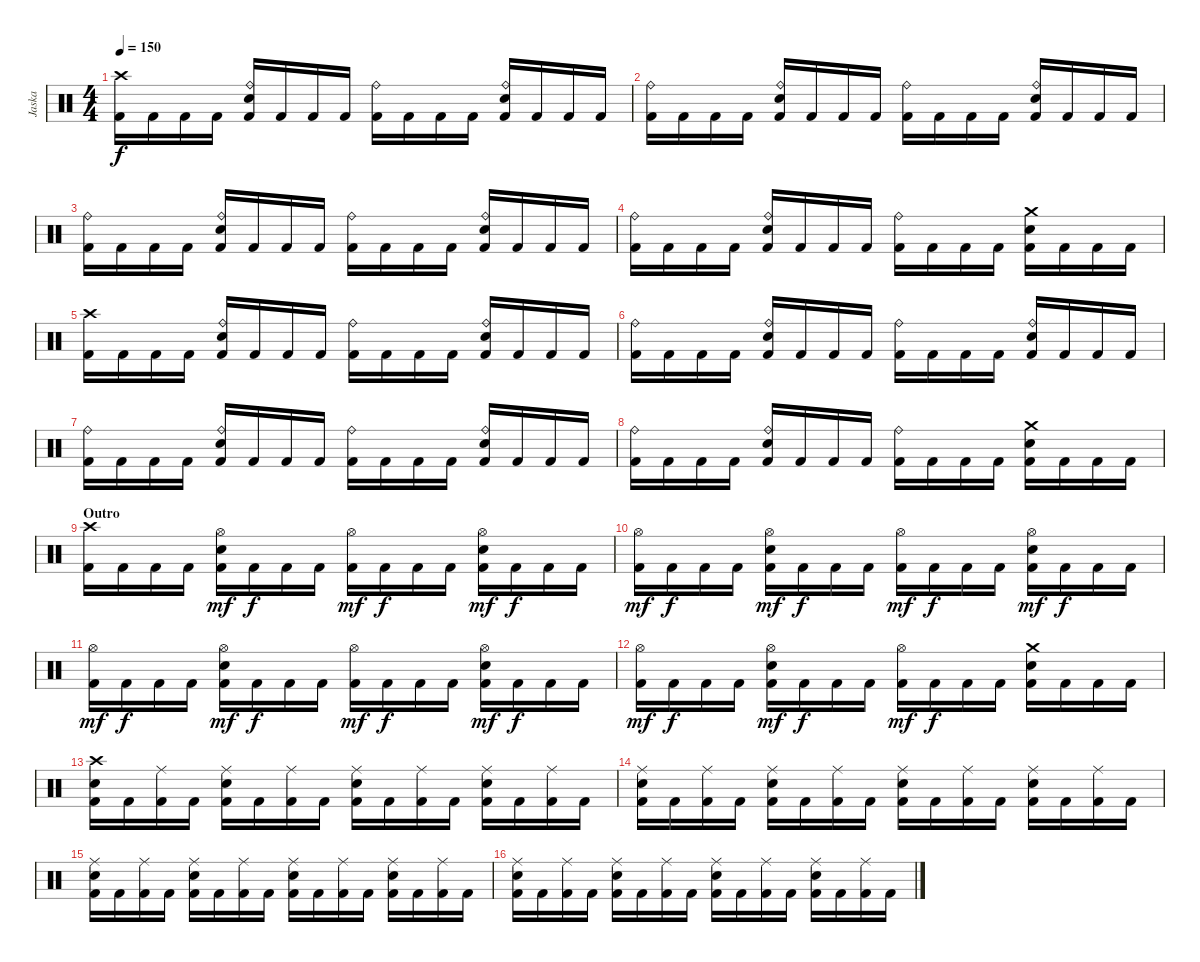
\track ("Jaska" "Jaska") {instrument percussion}
\staff {score}
\articulation defaults
\ts (4 4)
\tempo 150
\clef neutral
\ks c
("Crash high (hit)" "Kick (hit) 2").16{dy f} "Kick (hit) 2".16 "Kick (hit) 2".16 "Kick (hit) 2".16 ("Ride (bell)" "Snare (hit) 2" "Kick (hit) 2").16 "Kick (hit) 2".16 "Kick (hit) 2".16 "Kick (hit) 2".16 ("Ride (bell)" "Kick (hit) 2").16 "Kick (hit) 2".16 "Kick (hit) 2".16 "Kick (hit) 2".16 ("Ride (bell)" "Snare (hit) 2" "Kick (hit) 2").16 "Kick (hit) 2".16 "Kick (hit) 2".16 "Kick (hit) 2".16 |
("Ride (bell)" "Kick (hit) 2").16 "Kick (hit) 2".16 "Kick (hit) 2".16 "Kick (hit) 2".16 ("Ride (bell)" "Snare (hit) 2" "Kick (hit) 2").16 "Kick (hit) 2".16 "Kick (hit) 2".16 "Kick (hit) 2".16 ("Ride (bell)" "Kick (hit) 2").16 "Kick (hit) 2".16 "Kick (hit) 2".16 "Kick (hit) 2".16 ("Ride (bell)" "Snare (hit) 2" "Kick (hit) 2").16 "Kick (hit) 2".16 "Kick (hit) 2".16 "Kick (hit) 2".16 |
("Ride (bell)" "Kick (hit) 2").16 "Kick (hit) 2".16 "Kick (hit) 2".16 "Kick (hit) 2".16 ("Ride (bell)" "Snare (hit) 2" "Kick (hit) 2").16 "Kick (hit) 2".16 "Kick (hit) 2".16 "Kick (hit) 2".16 ("Ride (bell)" "Kick (hit) 2").16 "Kick (hit) 2".16 "Kick (hit) 2".16 "Kick (hit) 2".16 ("Ride (bell)" "Snare (hit) 2" "Kick (hit) 2").16 "Kick (hit) 2".16 "Kick (hit) 2".16 "Kick (hit) 2".16 |
("Ride (bell)" "Kick (hit) 2").16 "Kick (hit) 2".16 "Kick (hit) 2".16 "Kick (hit) 2".16 ("Ride (bell)" "Snare (hit) 2" "Kick (hit) 2").16 "Kick (hit) 2".16 "Kick (hit) 2".16 "Kick (hit) 2".16 ("Ride (bell)" "Kick (hit) 2").16 "Kick (hit) 2".16 "Kick (hit) 2".16 "Kick (hit) 2".16 ("Crash medium (hit)" "Snare (hit) 2" "Kick (hit) 2").16 "Kick (hit) 2".16 "Kick (hit) 2".16 "Kick (hit) 2".16 |
("Crash high (hit)" "Kick (hit) 2").16 "Kick (hit) 2".16 "Kick (hit) 2".16 "Kick (hit) 2".16 ("Ride (bell)" "Snare (hit) 2" "Kick (hit) 2").16 "Kick (hit) 2".16 "Kick (hit) 2".16 "Kick (hit) 2".16 ("Ride (bell)" "Kick (hit) 2").16 "Kick (hit) 2".16 "Kick (hit) 2".16 "Kick (hit) 2".16 ("Ride (bell)" "Snare (hit) 2" "Kick (hit) 2").16 "Kick (hit) 2".16 "Kick (hit) 2".16 "Kick (hit) 2".16 |
("Ride (bell)" "Kick (hit) 2").16 "Kick (hit) 2".16 "Kick (hit) 2".16 "Kick (hit) 2".16 ("Ride (bell)" "Snare (hit) 2" "Kick (hit) 2").16 "Kick (hit) 2".16 "Kick (hit) 2".16 "Kick (hit) 2".16 ("Ride (bell)" "Kick (hit) 2").16 "Kick (hit) 2".16 "Kick (hit) 2".16 "Kick (hit) 2".16 ("Ride (bell)" "Snare (hit) 2" "Kick (hit) 2").16 "Kick (hit) 2".16 "Kick (hit) 2".16 "Kick (hit) 2".16 |
("Ride (bell)" "Kick (hit) 2").16 "Kick (hit) 2".16 "Kick (hit) 2".16 "Kick (hit) 2".16 ("Ride (bell)" "Snare (hit) 2" "Kick (hit) 2").16 "Kick (hit) 2".16 "Kick (hit) 2".16 "Kick (hit) 2".16 ("Ride (bell)" "Kick (hit) 2").16 "Kick (hit) 2".16 "Kick (hit) 2".16 "Kick (hit) 2".16 ("Ride (bell)" "Snare (hit) 2" "Kick (hit) 2").16 "Kick (hit) 2".16 "Kick (hit) 2".16 "Kick (hit) 2".16 |
("Ride (bell)" "Kick (hit) 2").16 "Kick (hit) 2".16 "Kick (hit) 2".16 "Kick (hit) 2".16 ("Ride (bell)" "Snare (hit) 2" "Kick (hit) 2").16 "Kick (hit) 2".16 "Kick (hit) 2".16 "Kick (hit) 2".16 ("Ride (bell)" "Kick (hit) 2").16 "Kick (hit) 2".16 "Kick (hit) 2".16 "Kick (hit) 2".16 ("Crash medium (hit)" "Snare (hit) 2" "Kick (hit) 2").16 "Kick (hit) 2".16 "Kick (hit) 2".16 "Kick (hit) 2".16 |
\section ("" "Outro")
("Crash high (hit)" "Kick (hit) 2").16 "Kick (hit) 2".16 "Kick (hit) 2".16 "Kick (hit) 2".16 ("Hi-Hat (open)" "Snare (hit) 2" "Kick (hit) 2").16{dy mf} "Kick (hit) 2".16{dy f} "Kick (hit) 2".16 "Kick (hit) 2".16 ("Hi-Hat (open)" "Kick (hit) 2").16{dy mf} "Kick (hit) 2".16{dy f} "Kick (hit) 2".16 "Kick (hit) 2".16 ("Hi-Hat (open)" "Snare (hit) 2" "Kick (hit) 2").16{dy mf} "Kick (hit) 2".16{dy f} "Kick (hit) 2".16 "Kick (hit) 2".16 |
("Hi-Hat (open)" "Kick (hit) 2").16{dy mf} "Kick (hit) 2".16{dy f} "Kick (hit) 2".16 "Kick (hit) 2".16 ("Hi-Hat (open)" "Snare (hit) 2" "Kick (hit) 2").16{dy mf} "Kick (hit) 2".16{dy f} "Kick (hit) 2".16 "Kick (hit) 2".16 ("Hi-Hat (open)" "Kick (hit) 2").16{dy mf} "Kick (hit) 2".16{dy f} "Kick (hit) 2".16 "Kick (hit) 2".16 ("Hi-Hat (open)" "Snare (hit) 2" "Kick (hit) 2").16{dy mf} "Kick (hit) 2".16{dy f} "Kick (hit) 2".16 "Kick (hit) 2".16 |
("Hi-Hat (open)" "Kick (hit) 2").16{dy mf} "Kick (hit) 2".16{dy f} "Kick (hit) 2".16 "Kick (hit) 2".16 ("Hi-Hat (open)" "Snare (hit) 2" "Kick (hit) 2").16{dy mf} "Kick (hit) 2".16{dy f} "Kick (hit) 2".16 "Kick (hit) 2".16 ("Hi-Hat (open)" "Kick (hit) 2").16{dy mf} "Kick (hit) 2".16{dy f} "Kick (hit) 2".16 "Kick (hit) 2".16 ("Hi-Hat (open)" "Snare (hit) 2" "Kick (hit) 2").16{dy mf} "Kick (hit) 2".16{dy f} "Kick (hit) 2".16 "Kick (hit) 2".16 |
("Hi-Hat (open)" "Kick (hit) 2").16{dy mf} "Kick (hit) 2".16{dy f} "Kick (hit) 2".16 "Kick (hit) 2".16 ("Hi-Hat (open)" "Snare (hit) 2" "Kick (hit) 2").16{dy mf} "Kick (hit) 2".16{dy f} "Kick (hit) 2".16 "Kick (hit) 2".16 ("Hi-Hat (open)" "Kick (hit) 2").16{dy mf} "Kick (hit) 2".16{dy f} "Kick (hit) 2".16 "Kick (hit) 2".16 ("Crash medium (hit)" "Snare (hit) 2" "Kick (hit) 2").16 "Kick (hit) 2".16 "Kick (hit) 2".16 "Kick (hit) 2".16 |
("Crash high (hit)" "Snare (hit) 2" "Kick (hit) 2").16 "Kick (hit) 2".16 ("Ride (middle)" "Kick (hit) 2").16 "Kick (hit) 2".16 ("Ride (middle)" "Snare (hit) 2" "Kick (hit) 2").16 "Kick (hit) 2".16 ("Ride (middle)" "Kick (hit) 2").16 "Kick (hit) 2".16 ("Ride (middle)" "Snare (hit) 2" "Kick (hit) 2").16 "Kick (hit) 2".16 ("Ride (middle)" "Kick (hit) 2").16 "Kick (hit) 2".16 ("Ride (middle)" "Snare (hit) 2" "Kick (hit) 2").16 "Kick (hit) 2".16 ("Ride (middle)" "Kick (hit) 2").16 "Kick (hit) 2".16 |
("Ride (middle)" "Snare (hit) 2" "Kick (hit) 2").16 "Kick (hit) 2".16 ("Ride (middle)" "Kick (hit) 2").16 "Kick (hit) 2".16 ("Ride (middle)" "Snare (hit) 2" "Kick (hit) 2").16 "Kick (hit) 2".16 ("Ride (middle)" "Kick (hit) 2").16 "Kick (hit) 2".16 ("Ride (middle)" "Snare (hit) 2" "Kick (hit) 2").16 "Kick (hit) 2".16 ("Ride (middle)" "Kick (hit) 2").16 "Kick (hit) 2".16 ("Ride (middle)" "Snare (hit) 2" "Kick (hit) 2").16 "Kick (hit) 2".16 ("Ride (middle)" "Kick (hit) 2").16 "Kick (hit) 2".16 |
("Ride (middle)" "Snare (hit) 2" "Kick (hit) 2").16 "Kick (hit) 2".16 ("Ride (middle)" "Kick (hit) 2").16 "Kick (hit) 2".16 ("Ride (middle)" "Snare (hit) 2" "Kick (hit) 2").16 "Kick (hit) 2".16 ("Ride (middle)" "Kick (hit) 2").16 "Kick (hit) 2".16 ("Ride (middle)" "Snare (hit) 2" "Kick (hit) 2").16 "Kick (hit) 2".16 ("Ride (middle)" "Kick (hit) 2").16 "Kick (hit) 2".16 ("Ride (middle)" "Snare (hit) 2" "Kick (hit) 2").16 "Kick (hit) 2".16 ("Ride (middle)" "Kick (hit) 2").16 "Kick (hit) 2".16 |
("Ride (middle)" "Snare (hit) 2" "Kick (hit) 2").16 "Kick (hit) 2".16 ("Ride (middle)" "Kick (hit) 2").16 "Kick (hit) 2".16 ("Ride (middle)" "Snare (hit) 2" "Kick (hit) 2").16 "Kick (hit) 2".16 ("Ride (middle)" "Kick (hit) 2").16 "Kick (hit) 2".16 ("Ride (middle)" "Snare (hit) 2" "Kick (hit) 2").16 "Kick (hit) 2".16 ("Ride (middle)" "Kick (hit) 2").16 "Kick (hit) 2".16 ("Ride (middle)" "Snare (hit) 2" "Kick (hit) 2").16 "Kick (hit) 2".16 ("Ride (middle)" "Kick (hit) 2").16 "Kick (hit) 2".16
